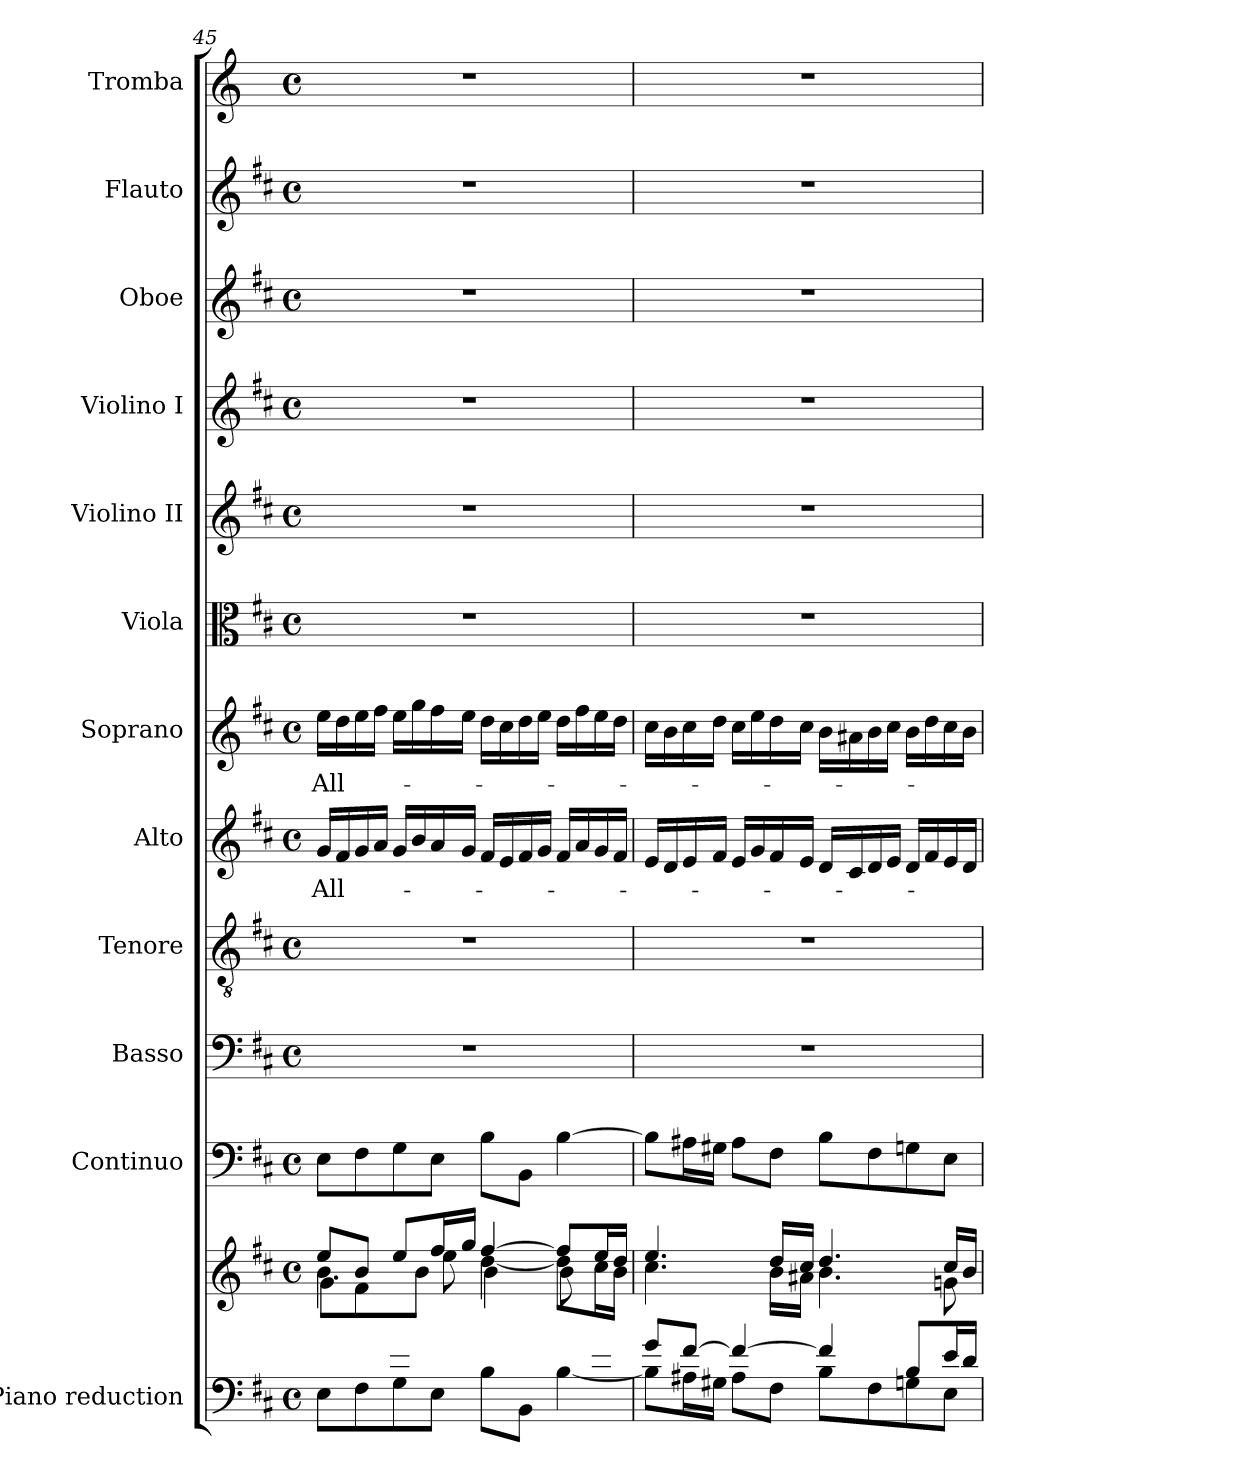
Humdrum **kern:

**kern	**kern	**kern	**kern	**kern	**kern	**text	**kern	**text	**kern	**kern	**kern	**kern	**kern	**kern
*part12	*part12	*part11	*part10	*part9	*part8	*part8	*part7	*part7	*part6	*part5	*part4	*part3	*part2	*part1
*staff13	*staff12	*staff11	*staff10	*staff9	*staff8	*staff8	*staff7	*staff7	*staff6	*staff5	*staff4	*staff3	*staff2	*staff1
*I"Piano reduction	*	*I"Continuo	*I"Basso	*I"Tenore	*I"Alto	*	*I"Soprano	*	*I"Viola	*I"Violino II	*I"Violino I	*I"Oboe	*I"Flauto	*I"Tromba
*I'Pno	*	*	*	*	*	*	*	*	*I'Vla	*I'Vln	*I'Vln	*I'Ob	*I'Fl	*
*clefF4	*clefG2	*clefF4	*clefF4	*clefGv2	*clefG2	*	*clefG2	*	*clefC3	*clefG2	*clefG2	*clefG2	*clefG2	*clefG2
*	*	*	*	*	*	*	*	*	*	*	*	*	*	*ITrd-1c-2
*k[f#c#]	*k[f#c#]	*k[f#c#]	*k[f#c#]	*k[f#c#]	*k[f#c#]	*	*k[f#c#]	*	*k[f#c#]	*k[f#c#]	*k[f#c#]	*k[f#c#]	*k[f#c#]	*k[f#c#]
*M4/4	*M4/4	*M4/4	*M4/4	*M4/4	*M4/4	*	*M4/4	*	*M4/4	*M4/4	*M4/4	*M4/4	*M4/4	*M4/4
*met(c)	*met(c)	*met(c)	*met(c)	*met(c)	*met(c)	*	*met(c)	*	*met(c)	*met(c)	*met(c)	*met(c)	*met(c)	*met(c)
=45	=45	=45	=45	=45	=45	=45	=45	=45	=45	=45	=45	=45	=45	=45
*^	*^	*	*	*	*	*	*	*	*	*	*	*	*	*
*	*	*	*^	*	*	*	*	*	*	*	*	*	*	*	*	*
!	!	!	!	!	!	!	!	!	!LO:LY:b	!	!LO:LY:b	!	!	!	!	!	!
4ryy	8E\L	8ee/L	4.b\	8g\L	8E\L	1r	1r	16g/LL	All-	16ee\LL	All-	1r	1r	1r	1r	1r	1r
.	.	.	.	.	.	.	.	16f#/	.	16dd\	.	.	.	.	.	.	.
.	8F#\	8b/J	.	8f#\	8F#\	.	.	16g/	.	16ee\	.	.	.	.	.	.	.
.	.	.	.	.	.	.	.	16a/JJ	.	16ff#\JJ	.	.	.	.	.	.	.
8e/	8G\	8ee/L	.	8ryy	8G\	.	.	16g/LL	.	16ee\LL	.	.	.	.	.	.	.
.	.	.	.	.	.	.	.	16b/	.	16gg\	.	.	.	.	.	.	.
2ryy	8E\J	16ff#/L	8ee\	8b\J	8E\J	.	.	16a/	.	16ff#\	.	.	.	.	.	.	.
.	.	16gg/JJ	.	.	.	.	.	16g/JJ	.	16ee\JJ	.	.	.	.	.	.	.
.	8B\L	[4ff#/	[4dd\	4b\	8B\L	.	.	16f#/LL	.	16dd\LL	.	.	.	.	.	.	.
.	.	.	.	.	.	.	.	16e/	.	16cc#\	.	.	.	.	.	.	.
.	8BB\J	.	.	.	8BB\J	.	.	16f#/	.	16dd\	.	.	.	.	.	.	.
.	.	.	.	.	.	.	.	16g/JJ	.	16ee\JJ	.	.	.	.	.	.	.
.	[4B\	8ff#/L]	8dd\L]	8b\L	[4B\	.	.	16f#/LL	.	16dd\LL	.	.	.	.	.	.	.
.	.	.	.	.	.	.	.	16a/	.	16ff#\	.	.	.	.	.	.	.
8f#/J	.	16ee/L	16cc#\L	8ryy	.	.	.	16g/	.	16ee\	.	.	.	.	.	.	.
.	.	16dd/JJ	16b\JJ	.	.	.	.	16f#/JJ	.	16dd\JJ	.	.	.	.	.	.	.
*	*	*	*v	*v	*	*	*	*	*	*	*	*	*	*	*	*	*
=46	=46	=46	=46	=46	=46	=46	=46	=46	=46	=46	=46	=46	=46	=46	=46	=46
8g/L	8B\L]	4.ee/	4.cc#\	8B\L]	1r	1r	16e/LL	.	16cc#\LL	.	1r	1r	1r	1r	1r	1r
.	.	.	.	.	.	.	16d/	.	16b\	.	.	.	.	.	.	.
[8f#/J	16A#X\L	.	.	16A#X\L	.	.	16e/	.	16cc#\	.	.	.	.	.	.	.
.	16G#X\JJ	.	.	16G#X\JJ	.	.	16f#/JJ	.	16dd\JJ	.	.	.	.	.	.	.
4f#/_	8A#\L	.	.	8A#\L	.	.	16e/LL	.	16cc#\LL	.	.	.	.	.	.	.
.	.	.	.	.	.	.	16g/	.	16ee\	.	.	.	.	.	.	.
.	8F#\J	16dd/LL	16b\LL	8F#\J	.	.	16f#/	.	16dd\	.	.	.	.	.	.	.
.	.	16cc#/JJ	16a#X\JJ	.	.	.	16e/JJ	.	16cc#\JJ	.	.	.	.	.	.	.
4f#/]	8B\L	4.dd/	4.b\	8B\L	.	.	16d/LL	.	16b\LL	.	.	.	.	.	.	.
.	.	.	.	.	.	.	16c#/	.	16a#X\	.	.	.	.	.	.	.
.	8F#\	.	.	8F#\	.	.	16d/	.	16b\	.	.	.	.	.	.	.
.	.	.	.	.	.	.	16e/JJ	.	16cc#\JJ	.	.	.	.	.	.	.
8B/L	8Gn\	.	.	8Gn\	.	.	16d/LL	.	16b\LL	.	.	.	.	.	.	.
.	.	.	.	.	.	.	16f#/	.	16dd\	.	.	.	.	.	.	.
16e/L	8E\J	16cc#/LL	8gn\	8E\J	.	.	16e/	.	16cc#\	.	.	.	.	.	.	.
16d/JJ	.	16b/JJ	.	.	.	.	16d/JJ	.	16b\JJ	.	.	.	.	.	.	.
*v	*v	*	*	*	*	*	*	*	*	*	*	*	*	*	*	*
*	*v	*v	*	*	*	*	*	*	*	*	*	*	*	*	*
=	=	=	=	=	=	=	=	=	=	=	=	=	=	=
*-	*-	*-	*-	*-	*-	*-	*-	*-	*-	*-	*-	*-	*-	*-
